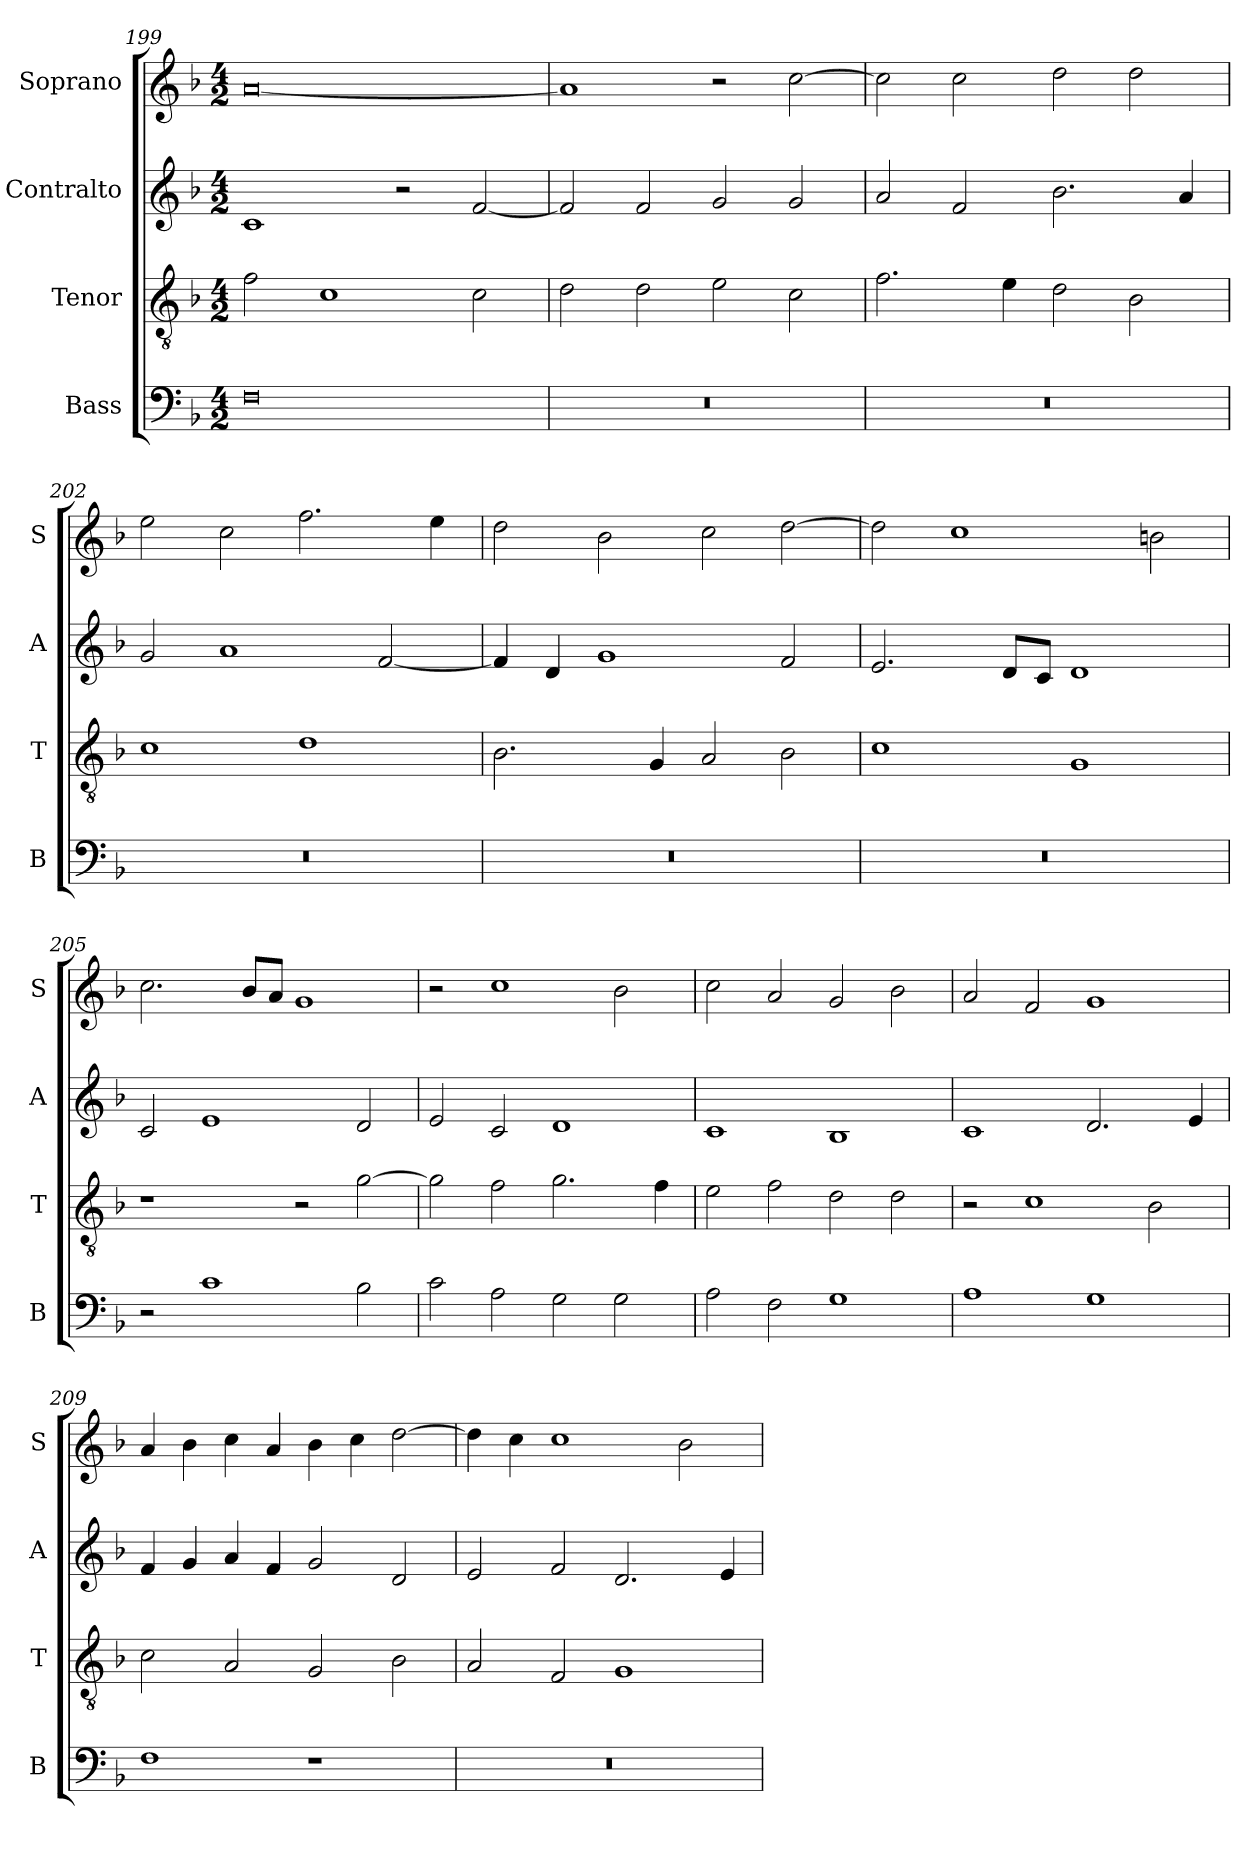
**kern	**kern	**kern	**kern
*part4	*part3	*part2	*part1
*staff4	*staff3	*staff2	*staff1
*I"Bass	*I"Tenor	*I"Contralto	*I"Soprano
*I'B	*I'T	*I'A	*I'S
*clefF4	*clefGv2	*clefG2	*clefG2
*k[b-]	*k[b-]	*k[b-]	*k[b-]
*F:ion	*F:ion	*F:ion	*F:ion
*M4/2	*M4/2	*M4/2	*M4/2
=199	=199	=199	=199
0F	2f	1c	[0a
.	1c	.	.
.	.	2r	.
.	2c	[2f	.
=200	=200	=200	=200
0r	2d	2f]	1a]
.	2d	2f	.
.	2e	2g	2r
.	2c	2g	[2cc
=201	=201	=201	=201
0r	2.f	2a	2cc]
.	.	2f	2cc
.	4e	.	.
.	2d	2.b-	2dd
.	2B-	.	2dd
.	.	4a	.
=202	=202	=202	=202
0r	1c	2g	2ee
.	.	1a	2cc
.	1d	.	2.ff
.	.	[2f	.
.	.	.	4ee
=203	=203	=203	=203
0r	2.B-	4f]	2dd
.	.	4d	.
.	.	1g	2b-
.	4G	.	.
.	2A	.	2cc
.	2B-	2f	[2dd
=204	=204	=204	=204
0r	1c	2.e	2dd]
.	.	.	1cc
.	.	8d/L	.
.	.	8c/J	.
.	1G	1d	.
.	.	.	2bn
=205	=205	=205	=205
2r	1r	2c	2.cc
1c	.	1e	.
.	.	.	8b-/L
.	.	.	8a/J
.	2r	.	1g
2B-	[2g	2d	.
=206	=206	=206	=206
2c	2g]	2e	2r
2A	2f	2c	1cc
2G	2.g	1d	.
2G	.	.	2b-
.	4f	.	.
=207	=207	=207	=207
2A	2e	1c	2cc
2F	2f	.	2a
1G	2d	1B-	2g
.	2d	.	2b-
=208	=208	=208	=208
1A	2r	1c	2a
.	1c	.	2f
1G	.	2.d	1g
.	2B-	.	.
.	.	4e	.
=209	=209	=209	=209
1F	2c	4f	4a
.	.	4g	4b-
.	2A	4a	4cc
.	.	4f	4a
1r	2G	2g	4b-
.	.	.	4cc
.	2B-	2d	[2dd
=210	=210	=210	=210
0r	2A	2e	4dd]
.	.	.	4cc
.	2F	2f	1cc
.	1G	2.d	.
.	.	.	2b-
.	.	4e	.
=	=	=	=
*-	*-	*-	*-
